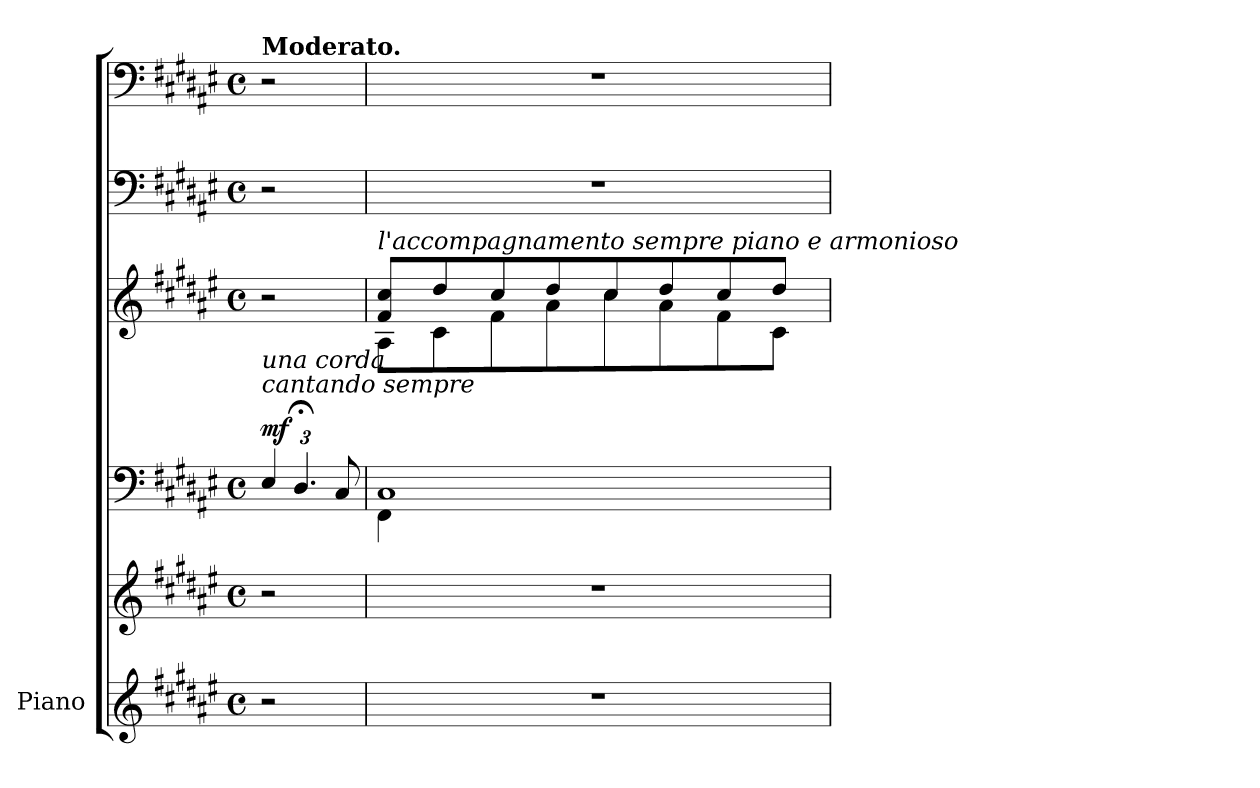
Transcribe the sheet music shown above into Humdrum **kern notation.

**kern	**kern	**kern	**kern	**kern	**kern	**dynam
*part1	*part1	*part1	*part1	*part1	*part1	*part1
*staff6	*staff5	*staff4	*staff3	*staff2	*staff1	*staff1/2/3/4/5/6
*I"Piano	*	*	*	*	*	*
*I'Pno.	*	*	*	*	*	*
*clefG2	*clefG2	*clefF4	*clefG2	*clefF4	*clefF4	*
*k[f#c#g#d#a#e#]	*k[f#c#g#d#a#e#]	*k[f#c#g#d#a#e#]	*k[f#c#g#d#a#e#]	*k[f#c#g#d#a#e#]	*k[f#c#g#d#a#e#]	*
*M4/4	*M4/4	*M4/4	*M4/4	*M4/4	*M4/4	*
*met(c)	*met(c)	*met(c)	*met(c)	*met(c)	*met(c)	*
*	*	*Xbrackettup	*	*	*	*
=1	=1	=1	=1	=1	=1	=1
!	!	!	!	!	!LO:TX:a:B:t=Moderato.	!
!	!	!LO:TX:a:i:t=cantando sempre	!	!	!	!
!	!	!LO:TX:a:i:t=una corda	!	!	!	!
!	!	!	!	!	!	!LO:DY:a=4
2r	2r	6E#/	2r	2r	2r	mf
.	.	6.D#;</	.	.	.	.
.	.	12C#/	.	.	.	.
=2	=2	=2	=2	=2	=2	=2
*	*	*^	*^	*	*	*
!	!	!	!	!LO:TX:a:i:t=l'accompagnamento sempre piano e armonioso	!	!	!	!
1r	1r	1C#	4FF#:\	8A#:\L	8f#/ 8cc#/L	1r	1r	.
.	.	.	.	8c#\	8dd#/	.	.	.
.	.	.	4ryy	8f#\	8cc#/	.	.	.
.	.	.	.	8a#\	8dd#/	.	.	.
.	.	.	2ryy	8cc#\	8cc#/	.	.	.
.	.	.	.	8a#\	8dd#/	.	.	.
.	.	.	.	8f#\	8cc#/	.	.	.
.	.	.	.	8c#\J	8dd#/J	.	.	.
*	*	*v	*v	*	*	*	*	*
*	*	*	*v	*v	*	*	*
=	=	=	=	=	=	=
*-	*-	*-	*-	*-	*-	*-
